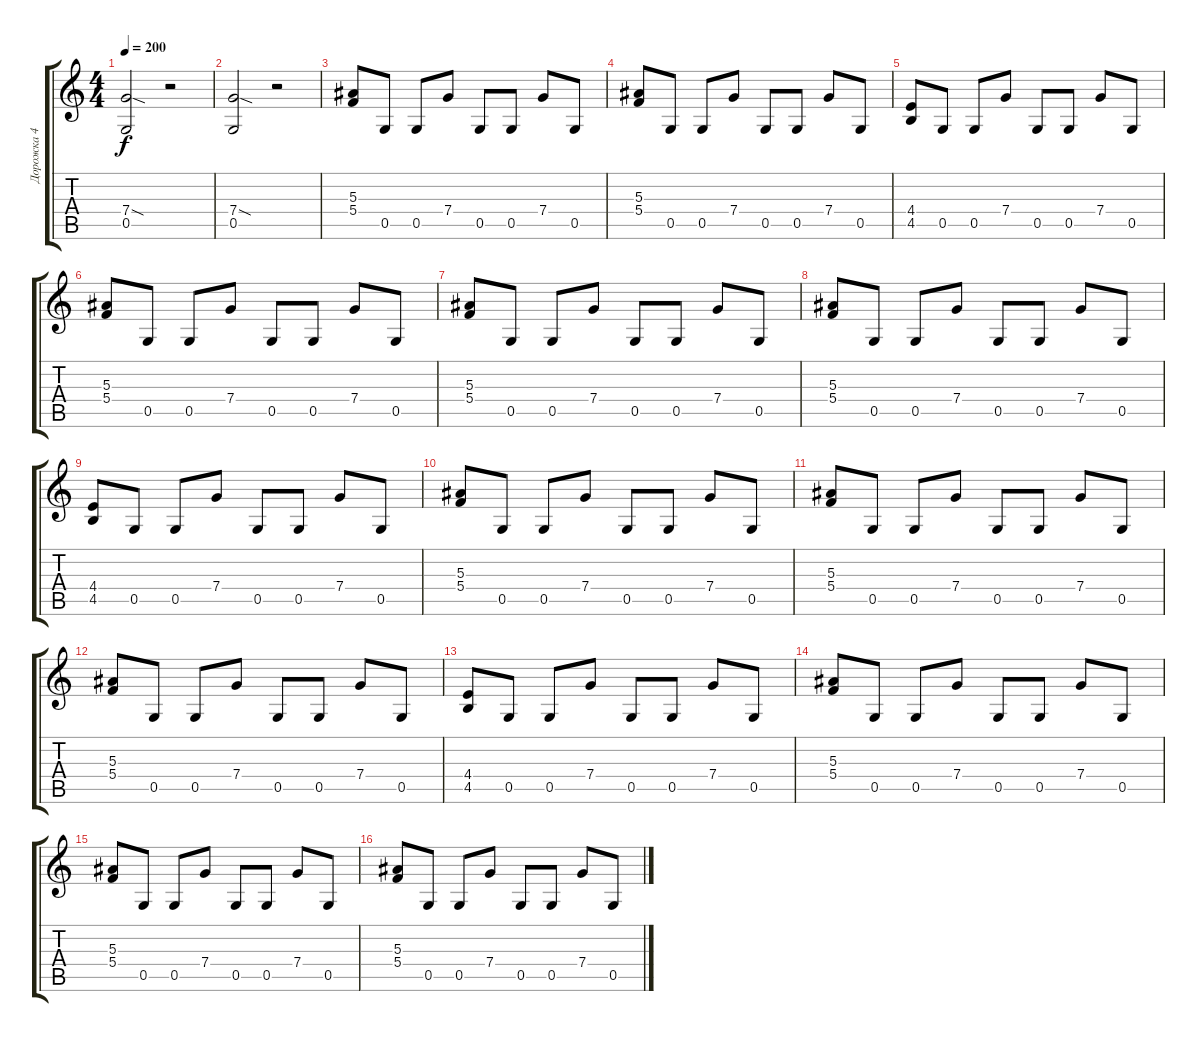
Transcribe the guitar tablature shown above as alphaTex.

\track ("Дорожка 4" "Дорожка 4") {instrument distortionguitar}
\staff {score tabs}
\tuning (D4 A3 F3 C3 G2 D2) {hide}
\ts (4 4)
\tempo 200
\clef g2
\ks c
(7.4{sod} 0.5).2{dy f} r.2 |
(7.4{sod} 0.5).2 r.2 |
(5.3 5.4).8 0.5.8 0.5.8 7.4.8 0.5.8 0.5.8 7.4.8 0.5.8 |
(5.3 5.4).8 0.5.8 0.5.8 7.4.8 0.5.8 0.5.8 7.4.8 0.5.8 |
(4.4 4.5).8 0.5.8 0.5.8 7.4.8 0.5.8 0.5.8 7.4.8 0.5.8 |
(5.3 5.4).8 0.5.8 0.5.8 7.4.8 0.5.8 0.5.8 7.4.8 0.5.8 |
(5.3 5.4).8 0.5.8 0.5.8 7.4.8 0.5.8 0.5.8 7.4.8 0.5.8 |
(5.3 5.4).8 0.5.8 0.5.8 7.4.8 0.5.8 0.5.8 7.4.8 0.5.8 |
(4.4 4.5).8 0.5.8 0.5.8 7.4.8 0.5.8 0.5.8 7.4.8 0.5.8 |
(5.3 5.4).8 0.5.8 0.5.8 7.4.8 0.5.8 0.5.8 7.4.8 0.5.8 |
(5.3 5.4).8 0.5.8 0.5.8 7.4.8 0.5.8 0.5.8 7.4.8 0.5.8 |
(5.3 5.4).8 0.5.8 0.5.8 7.4.8 0.5.8 0.5.8 7.4.8 0.5.8 |
(4.4 4.5).8 0.5.8 0.5.8 7.4.8 0.5.8 0.5.8 7.4.8 0.5.8 |
(5.3 5.4).8 0.5.8 0.5.8 7.4.8 0.5.8 0.5.8 7.4.8 0.5.8 |
(5.3 5.4).8 0.5.8 0.5.8 7.4.8 0.5.8 0.5.8 7.4.8 0.5.8 |
(5.3 5.4).8 0.5.8 0.5.8 7.4.8 0.5.8 0.5.8 7.4.8 0.5.8
